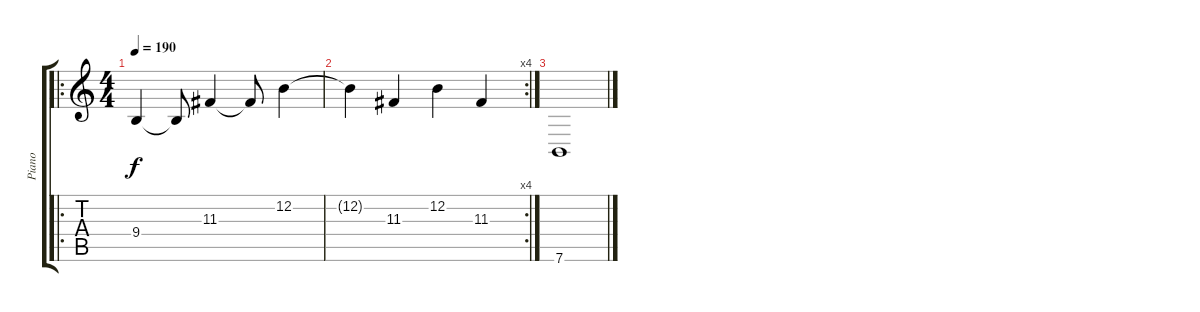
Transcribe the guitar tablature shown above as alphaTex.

\track ("Piano" "Piano") {instrument acousticgrandpiano}
\staff {score tabs}
\tuning (E4 B3 G3 D3 A2 E2) {hide}
\ro
\ts (4 4)
\tempo 190
\clef g2
\ks c
9.4.4{dy f} 9.4{t}.8 11.3.4 11.3{t}.8 12.2.4 |
\rc 4
12.2{t}.4 11.3.4 12.2.4 11.3.4 |
7.6.1
